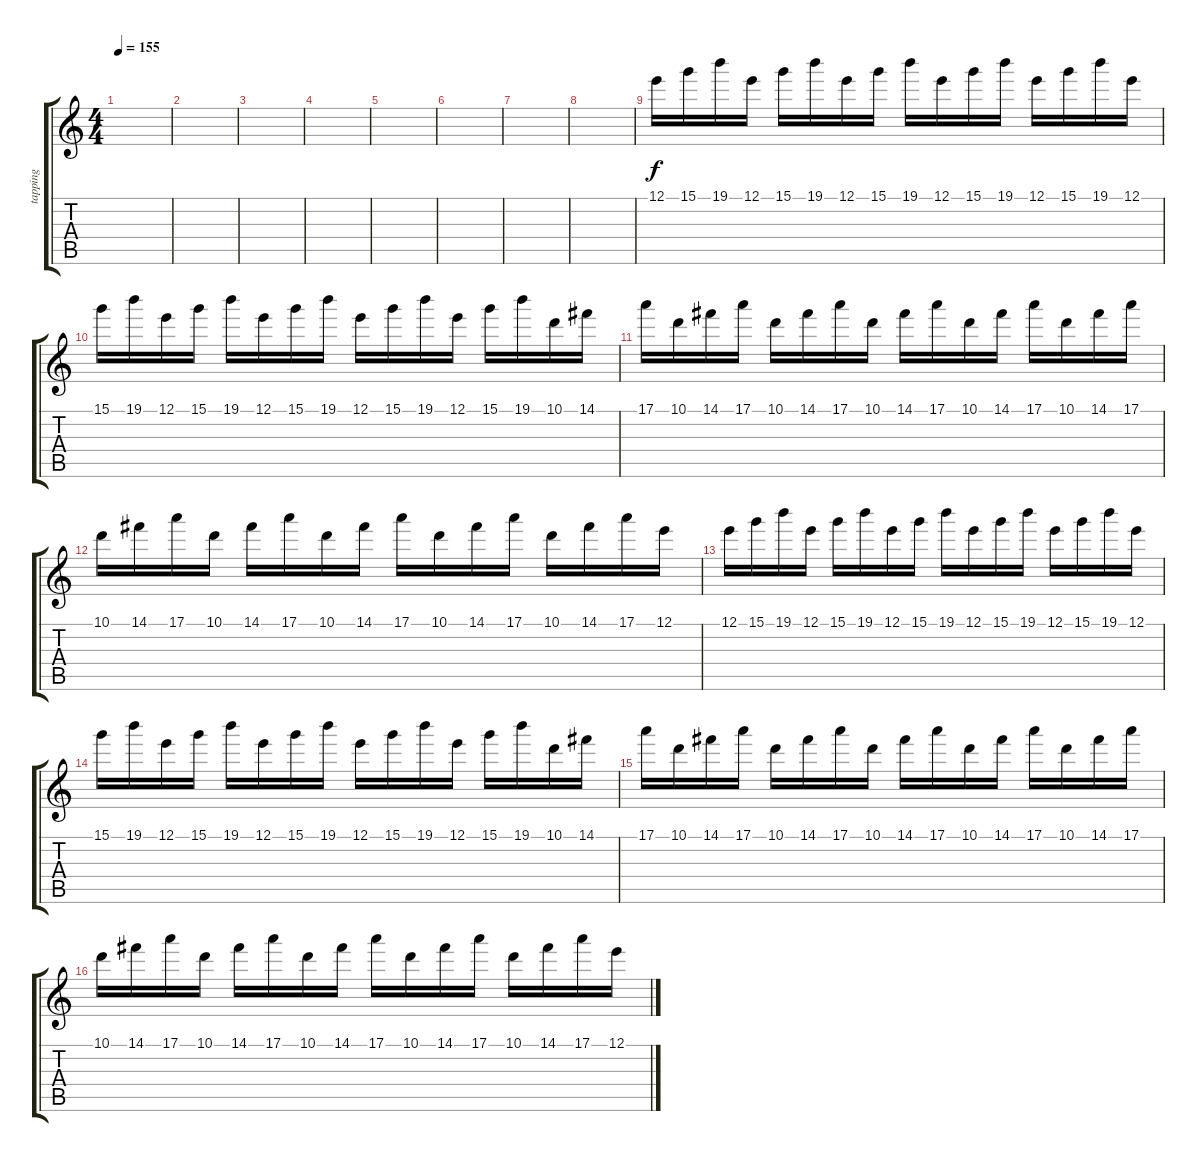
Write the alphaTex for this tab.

\track ("tapping" "tapping") {instrument distortionguitar}
\staff {score tabs}
\tuning (E4 B3 G3 D3 A2 E2) {hide}
\ts (4 4)
\tempo 155
\clef g2
\ks c
|
|
|
|
|
|
|
|
12.1.16 15.1.16 19.1.16 12.1.16 15.1.16 19.1.16 12.1.16 15.1.16 19.1.16 12.1.16 15.1.16 19.1.16 12.1.16 15.1.16 19.1.16 12.1.16 |
15.1.16 19.1.16 12.1.16 15.1.16 19.1.16 12.1.16 15.1.16 19.1.16 12.1.16 15.1.16 19.1.16 12.1.16 15.1.16 19.1.16 10.1.16 14.1.16 |
17.1.16 10.1.16 14.1.16 17.1.16 10.1.16 14.1.16 17.1.16 10.1.16 14.1.16 17.1.16 10.1.16 14.1.16 17.1.16 10.1.16 14.1.16 17.1.16 |
10.1.16 14.1.16 17.1.16 10.1.16 14.1.16 17.1.16 10.1.16 14.1.16 17.1.16 10.1.16 14.1.16 17.1.16 10.1.16 14.1.16 17.1.16 12.1.16 |
12.1.16 15.1.16 19.1.16 12.1.16 15.1.16 19.1.16 12.1.16 15.1.16 19.1.16 12.1.16 15.1.16 19.1.16 12.1.16 15.1.16 19.1.16 12.1.16 |
15.1.16 19.1.16 12.1.16 15.1.16 19.1.16 12.1.16 15.1.16 19.1.16 12.1.16 15.1.16 19.1.16 12.1.16 15.1.16 19.1.16 10.1.16 14.1.16 |
17.1.16 10.1.16 14.1.16 17.1.16 10.1.16 14.1.16 17.1.16 10.1.16 14.1.16 17.1.16 10.1.16 14.1.16 17.1.16 10.1.16 14.1.16 17.1.16 |
10.1.16 14.1.16 17.1.16 10.1.16 14.1.16 17.1.16 10.1.16 14.1.16 17.1.16 10.1.16 14.1.16 17.1.16 10.1.16 14.1.16 17.1.16 12.1.16
